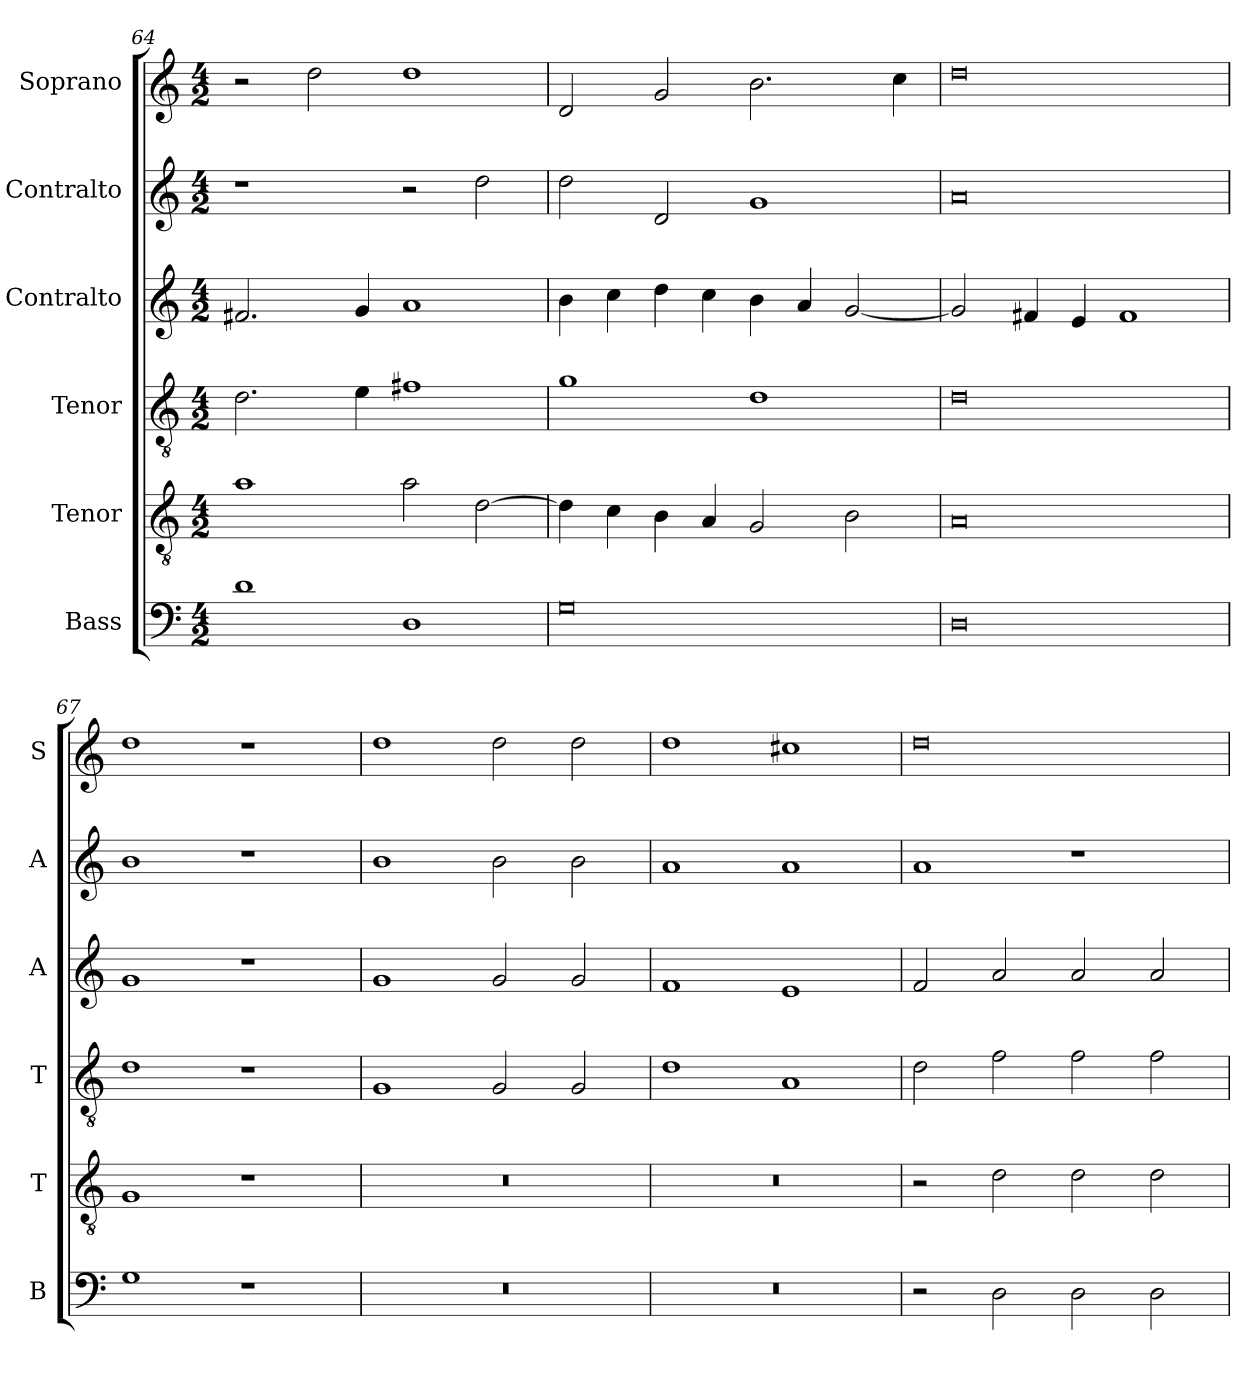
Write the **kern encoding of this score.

**kern	**kern	**kern	**kern	**kern	**kern
*part6	*part5	*part4	*part3	*part2	*part1
*staff6	*staff5	*staff4	*staff3	*staff2	*staff1
*I"Bass	*I"Tenor	*I"Tenor	*I"Contralto	*I"Contralto	*I"Soprano
*I'B	*I'T	*I'T	*I'A	*I'A	*I'S
*clefF4	*clefGv2	*clefGv2	*clefG2	*clefG2	*clefG2
*k[]	*k[]	*k[]	*k[]	*k[]	*k[]
*G:mix	*G:mix	*G:mix	*G:mix	*G:mix	*G:mix
*M4/2	*M4/2	*M4/2	*M4/2	*M4/2	*M4/2
=64	=64	=64	=64	=64	=64
1d	1a	2.d	2.f#X	1r	2r
.	.	.	.	.	2dd
.	.	4e	4g	.	.
1D	2a	1f#X	1a	2r	1dd
.	[2d	.	.	2dd	.
=65	=65	=65	=65	=65	=65
0G	4d]	1g	4b	2dd	2d
.	4c	.	4cc	.	.
.	4B	.	4dd	2d	2g
.	4A	.	4cc	.	.
.	2G	1d	4b	1g	2.b
.	.	.	4a	.	.
.	2B	.	[2g	.	.
.	.	.	.	.	4cc
=66	=66	=66	=66	=66	=66
0D	0A	0d	2g]	0a	0dd
.	.	.	4f#X	.	.
.	.	.	4e	.	.
.	.	.	1f#	.	.
=67	=67	=67	=67	=67	=67
1G	1G	1d	1g	1b	1dd
1r	1r	1r	1r	1r	1r
=68	=68	=68	=68	=68	=68
0r	0r	1G	1g	1b	1dd
.	.	2G	2g	2b	2dd
.	.	2G	2g	2b	2dd
=69	=69	=69	=69	=69	=69
0r	0r	1d	1f	1a	1dd
.	.	1A	1e	1a	1cc#X
=70	=70	=70	=70	=70	=70
2r	2r	2d	2f	1a	0dd
2D	2d	2f	2a	.	.
2D	2d	2f	2a	1r	.
2D	2d	2f	2a	.	.
=	=	=	=	=	=
*-	*-	*-	*-	*-	*-
